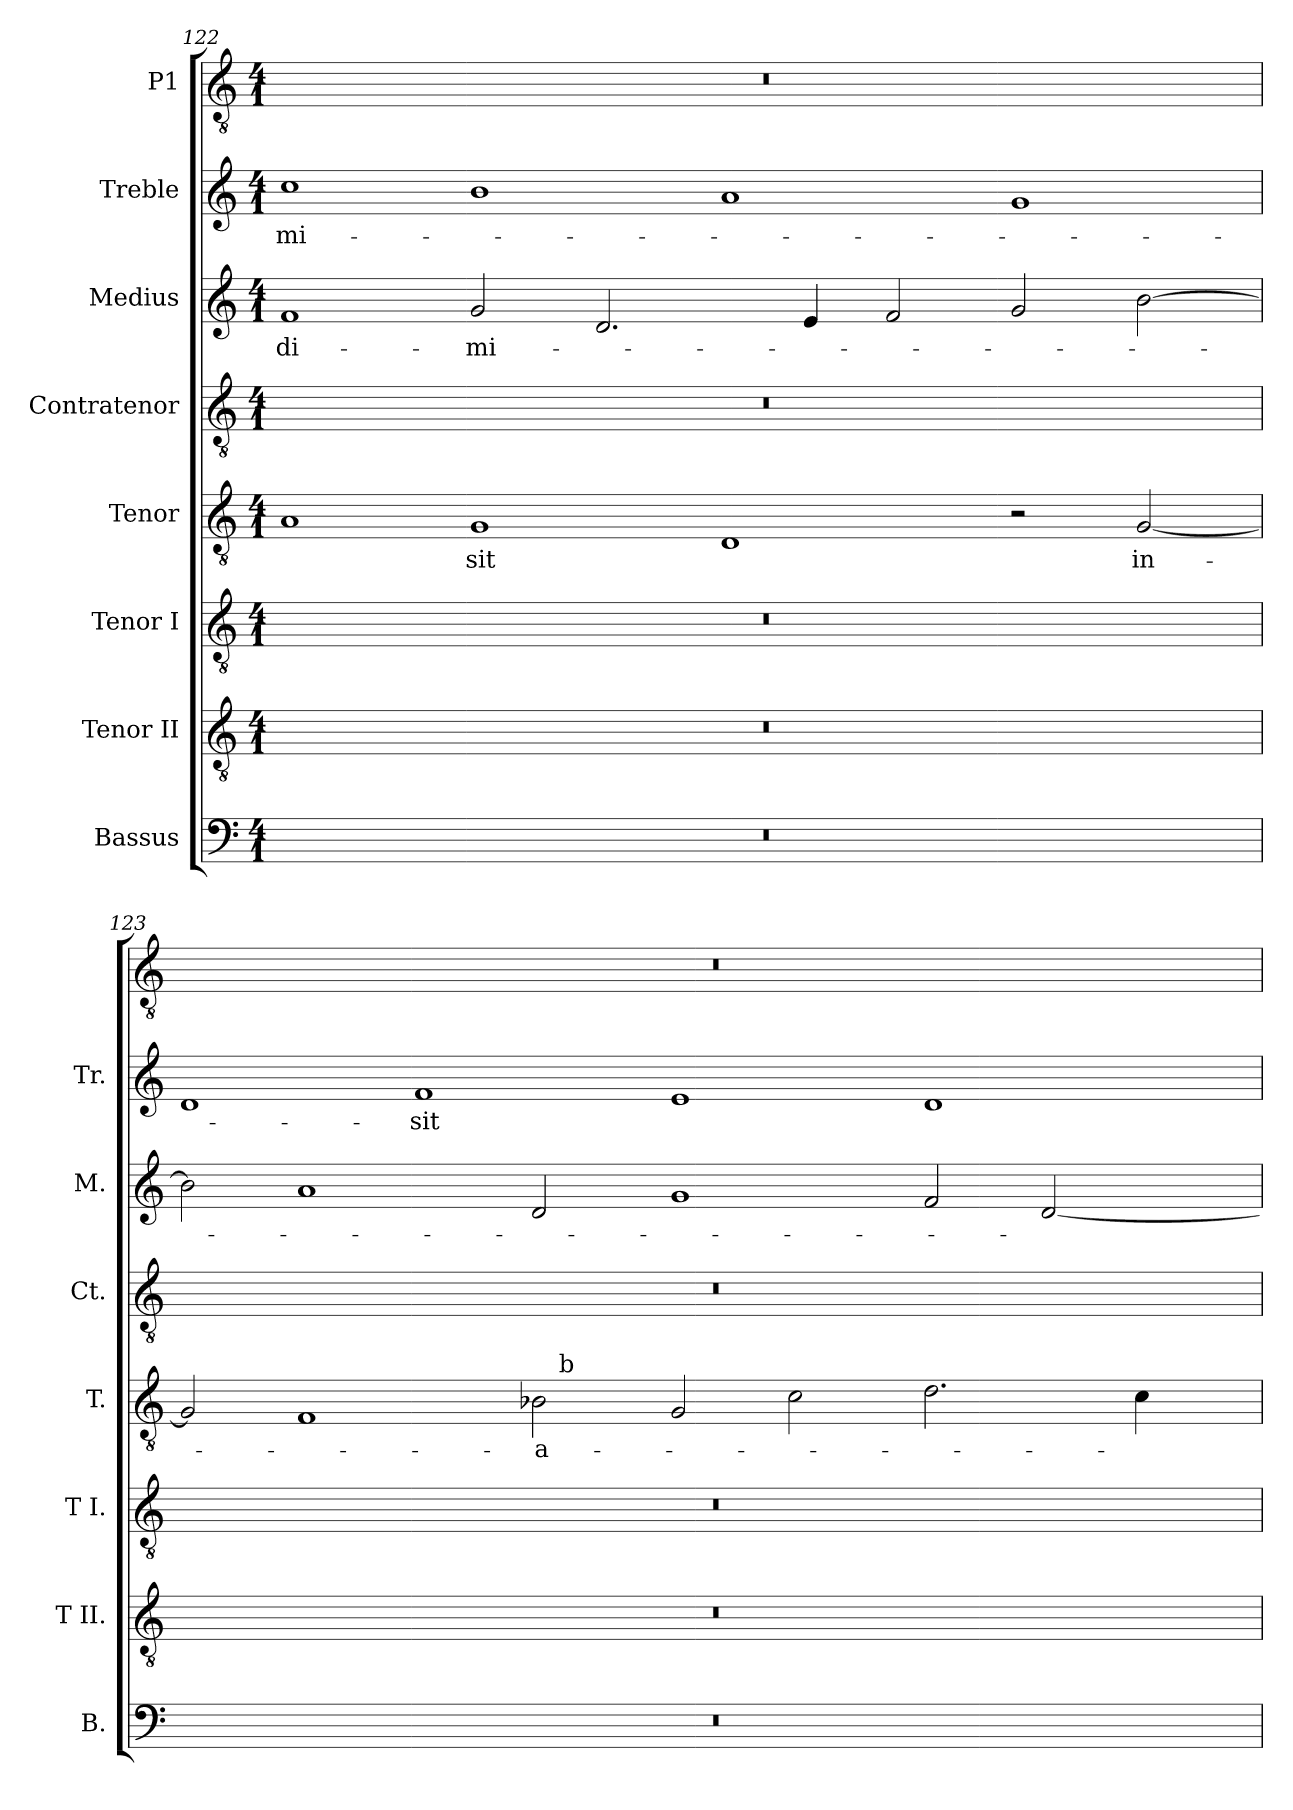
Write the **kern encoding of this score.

**kern	**kern	**kern	**kern	**text	**kern	**kern	**text	**kern	**text	**kern
*part8	*part7	*part6	*part5	*part5	*part4	*part3	*part3	*part2	*part2	*part1
*staff8	*staff7	*staff6	*staff5	*staff5	*staff4	*staff3	*staff3	*staff2	*staff2	*staff1
*I"Bassus	*I"Tenor II	*I"Tenor I	*I"Tenor	*	*I"Contratenor	*I"Medius	*	*I"Treble	*	*I"P1
*I'B.	*I'T II.	*I'T I.	*I'T.	*	*I'Ct.	*I'M.	*	*I'Tr.	*	*
!!LO:LB:g=z
*clefF4	*clefGv2	*clefGv2	*clefGv2	*	*clefGv2	*clefG2	*	*clefG2	*	*clefGv2
*	*ITrd7c12	*ITrd7c12	*ITrd7c12	*	*ITrd7c12	*	*	*	*	*ITrd7c12
*k[]	*k[]	*k[]	*k[]	*	*k[]	*k[]	*	*k[]	*	*k[]
*C:	*C:	*C:	*C:	*	*C:	*C:	*	*C:	*	*C:
*M4/1	*M4/1	*M4/1	*M4/1	*	*M4/1	*M4/1	*	*M4/1	*	*M4/1
=122	=122	=122	=122	=122	=122	=122	=122	=122	=122	=122
!LO:N:vis=1	!LO:N:vis=1	!LO:N:vis=1	!	!	!LO:N:vis=1	!	!	!	!	!
!	!	!	!	!	!	!	!LO:LY:b:color=#000000	!	!	!
!	!	!	!	!	!	!	!	!	!LO:LY:b:color=#000000	!LO:N:vis=1
00r	00r	00r	1AAi	.	00r	1fi	di-	1cci	-mi-	00r
!	!	!	!	!LO:LY:b:color=#000000	!	!	!	!	!	!
!	!	!	!	!	!	!	!LO:LY:b:color=#000000	!	!	!
.	.	.	1GGi	-sit	.	2gi/	-mi-	1bi	.	.
.	.	.	.	.	.	2.di/	.	.	.	.
.	.	.	1DDi	.	.	.	.	1ai	.	.
.	.	.	.	.	.	4ei/	.	.	.	.
.	.	.	.	.	.	2fi/	.	.	.	.
.	.	.	2r	.	.	2gi/	.	1gi	.	.
!	!	!	!	!LO:LY:b:color=#000000	!	!	!	!	!	!
.	.	.	[<2GGi/	in-	.	[>2bi\	.	.	.	.
=123`	=123`	=123`	=123`	=123`	=123`	=123`	=123`	=123`	=123`	=123`
!LO:N:vis=1	!LO:N:vis=1	!LO:N:vis=1	!	!	!LO:N:vis=1	!	!	!	!	!LO:N:vis=1
*	*	*	*^	*	*	*	*	*	*	*
00r	00r	00r	2GGi/]	1ryy	.	00r	2bi\]	.	1di	.	00r
.	.	.	1FFi	.	.	.	1ai	.	.	.	.
!	!	!	!	!	!	!	!	!	!	!LO:LY:b:color=#000000	!
.	.	.	.	2ryy	.	.	.	.	1fi	-sit	.
!	!	!	!	!	!LO:LY:b:color=#000000	!	!	!	!	!	!
.	.	.	2BB-i\	32ryy	-a-	.	2di/	.	.	.	.
.	.	.	.	256ryy	.	.	.	.	.	.	.
!	!	!	!	!LO:TX:a:t=b	!	!	!	!	!	!	!
.	.	.	.	1ryy	.	.	.	.	.	.	.
.	.	.	2GGi/	.	.	.	1gi	.	1ei	.	.
.	.	.	2Ci\	.	.	.	.	.	.	.	.
.	.	.	.	1ryy	.	.	.	.	.	.	.
.	.	.	2.Di\	.	.	.	2fi/	.	1di	.	.
.	.	.	.	.	.	.	[<2di/	.	.	.	.
.	.	.	.	4ryy	.	.	.	.	.	.	.
.	.	.	4Ci\	.	.	.	.	.	.	.	.
.	.	.	.	8ryy	.	.	.	.	.	.	.
.	.	.	.	16ryy	.	.	.	.	.	.	.
.	.	.	.	64..ryy	.	.	.	.	.	.	.
*	*	*	*v	*v	*	*	*	*	*	*	*
=`	=`	=`	=`	=`	=`	=`	=`	=`	=`	=`
*-	*-	*-	*-	*-	*-	*-	*-	*-	*-	*-
